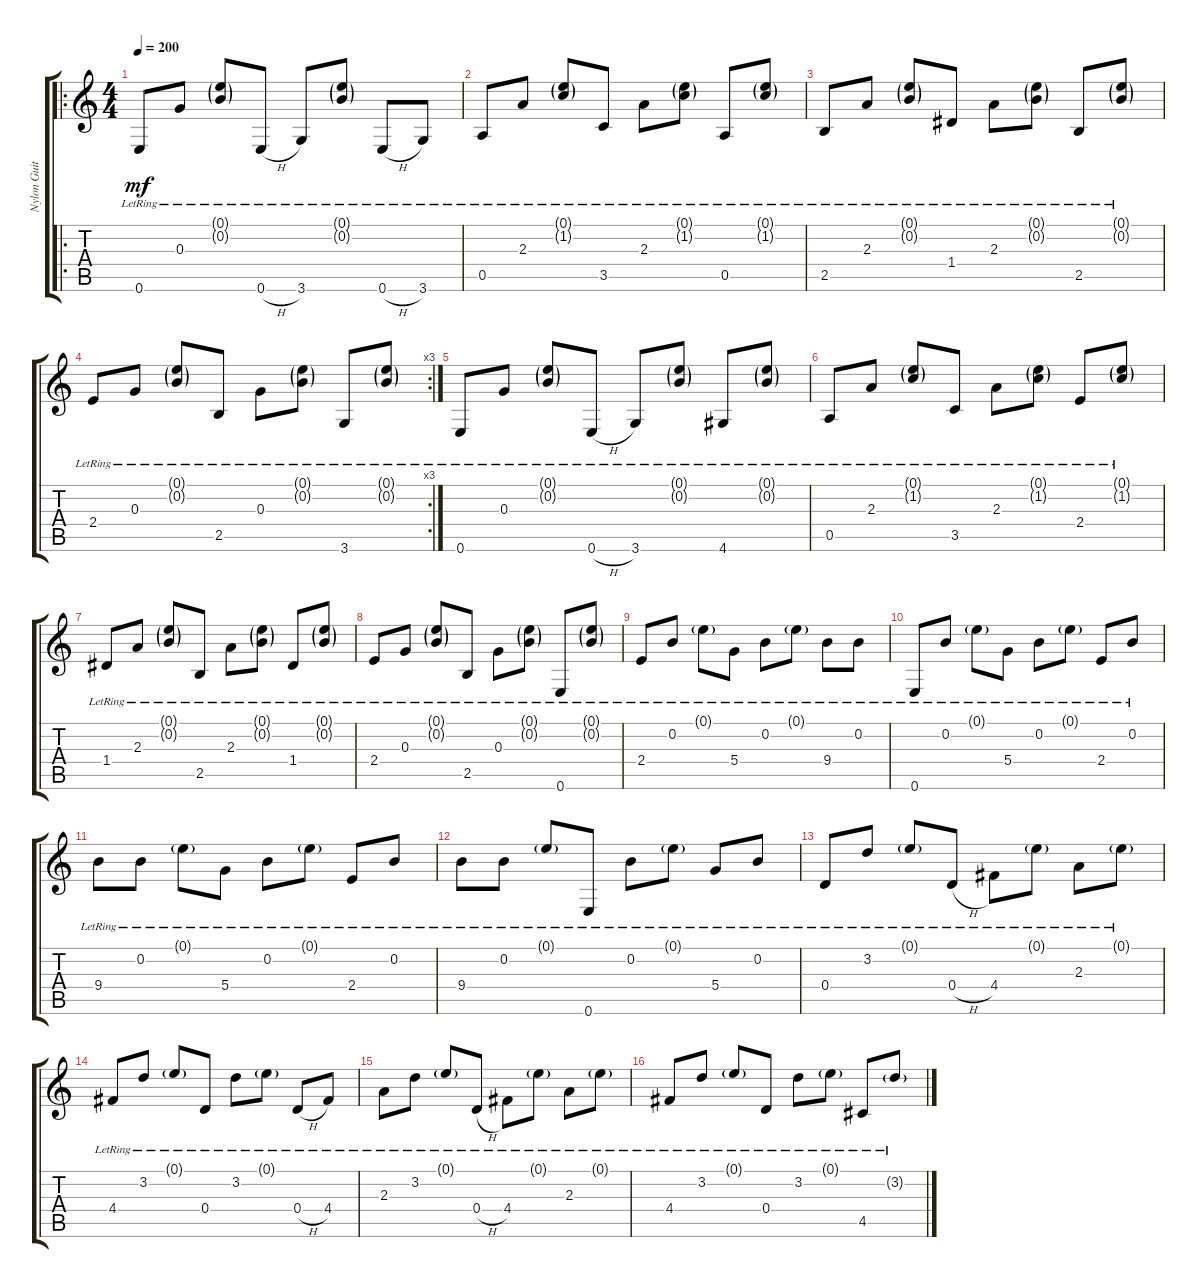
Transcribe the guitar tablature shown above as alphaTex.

\track ("Nylon Guitar" "Nylon Guit") {instrument acousticguitarnylon}
\staff {score tabs}
\tuning (E4 B3 G3 D3 A2 E2) {hide}
\ro
\ts (4 4)
\tempo 200
\clef g2
\ks c
0.6{lr}.8{dy mf} 0.3{lr}.8 (0.1{g lr} 0.2{g lr}).8 0.6{h lr}.8 3.6{lr}.8 (0.1{g lr} 0.2{g lr}).8 0.6{h lr}.8 3.6{lr}.8 |
0.5{lr}.8 2.3{lr}.8 (0.1{g lr} 1.2{g lr}).8 3.5{lr}.8 2.3{lr}.8 (0.1{g lr} 1.2{g lr}).8 0.5{lr}.8 (0.1{g lr} 1.2{g lr}).8 |
2.5{lr}.8 2.3{lr}.8 (0.1{g lr} 0.2{g lr}).8 1.4{lr}.8 2.3{lr}.8 (0.1{g lr} 0.2{g lr}).8 2.5{lr}.8 (0.1{g lr} 0.2{g lr}).8 |
\rc 3
2.4{lr}.8 0.3{lr}.8 (0.1{g lr} 0.2{g lr}).8 2.5{lr}.8 0.3{lr}.8 (0.1{g lr} 0.2{g lr}).8 3.6{lr}.8 (0.1{g lr} 0.2{g lr}).8 |
0.6{lr}.8 0.3{lr}.8 (0.1{g lr} 0.2{g lr}).8 0.6{h lr}.8 3.6{lr}.8 (0.1{g lr} 0.2{g lr}).8 4.6{lr}.8 (0.1{g lr} 0.2{g lr}).8 |
0.5{lr}.8 2.3{lr}.8 (0.1{g lr} 1.2{g lr}).8 3.5{lr}.8 2.3{lr}.8 (0.1{g lr} 1.2{g lr}).8 2.4{lr}.8 (0.1{g lr} 1.2{g lr}).8 |
1.4{lr}.8 2.3{lr}.8 (0.1{g lr} 0.2{g lr}).8 2.5{lr}.8 2.3{lr}.8 (0.1{g lr} 0.2{g lr}).8 1.4{lr}.8 (0.1{g lr} 0.2{g lr}).8 |
2.4{lr}.8 0.3{lr}.8 (0.1{g lr} 0.2{g lr}).8 2.5{lr}.8 0.3{lr}.8 (0.1{g lr} 0.2{g lr}).8 0.6{lr}.8 (0.1{g lr} 0.2{g lr}).8 |
2.4{lr}.8 0.2{lr}.8 0.1{g lr}.8 5.4{lr}.8 0.2{lr}.8 0.1{g lr}.8 9.4{lr}.8 0.2{lr}.8 |
0.6{lr}.8 0.2{lr}.8 0.1{g lr}.8 5.4{lr}.8 0.2{lr}.8 0.1{g lr}.8 2.4{lr}.8 0.2{lr}.8 |
9.4{lr}.8 0.2{lr}.8 0.1{g lr}.8 5.4{lr}.8 0.2{lr}.8 0.1{g lr}.8 2.4{lr}.8 0.2{lr}.8 |
9.4{lr}.8 0.2{lr}.8 0.1{g lr}.8 0.6{lr}.8 0.2{lr}.8 0.1{g lr}.8 5.4{lr}.8 0.2{lr}.8 |
0.4{lr}.8 3.2{lr}.8 0.1{g lr}.8 0.4{h lr}.8 4.4{lr}.8 0.1{g lr}.8 2.3{lr}.8 0.1{g lr}.8 |
4.4{lr}.8 3.2{lr}.8 0.1{g lr}.8 0.4{lr}.8 3.2{lr}.8 0.1{g lr}.8 0.4{h lr}.8 4.4{lr}.8 |
2.3{lr}.8 3.2{lr}.8 0.1{g lr}.8 0.4{h lr}.8 4.4{lr}.8 0.1{g lr}.8 2.3{lr}.8 0.1{g lr}.8 |
4.4{lr}.8 3.2{lr}.8 0.1{g lr}.8 0.4{lr}.8 3.2{lr}.8 0.1{g lr}.8 4.5{lr}.8 3.2{g lr}.8
